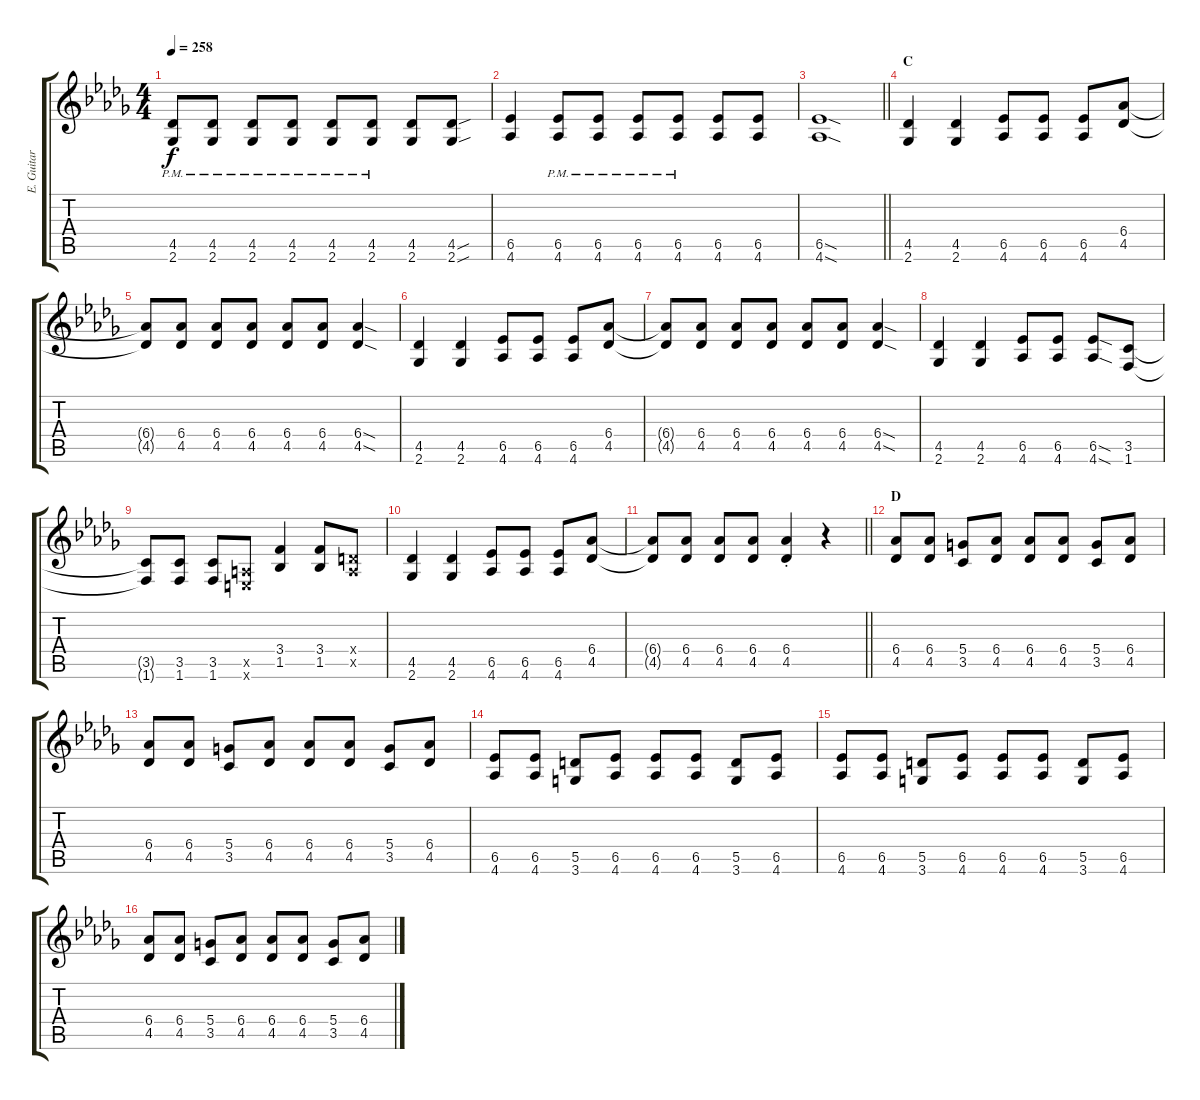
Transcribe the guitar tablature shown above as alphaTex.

\track ("E. Guitar II" "E. Guitar ") {instrument overdrivenguitar}
\staff {score tabs}
\tuning (E4 B3 G3 D3 A2 E2) {hide}
\ts (4 4)
\tempo 258
\clef g2
\ks db
(4.5{pm} 2.6{pm}).8{dy f} (4.5{pm} 2.6{pm}).8 (4.5{pm} 2.6{pm}).8 (4.5{pm} 2.6{pm}).8 (4.5{pm} 2.6{pm}).8 (4.5{pm} 2.6{pm}).8 (4.5 2.6).8 (4.5{sou} 2.6{sou}).8 |
(6.5 4.6).4 (6.5{pm} 4.6{pm}).8 (6.5{pm} 4.6{pm}).8 (6.5{pm} 4.6{pm}).8 (6.5{pm} 4.6{pm}).8 (6.5 4.6).8 (6.5 4.6).8 |
\barLineRight lightlight
(6.5{sod} 4.6{sod}).1 |
\section ("" "C")
(4.5 2.6).4 (4.5 2.6).4 (6.5 4.6).8 (6.5 4.6).8 (6.5 4.6).8 (6.4 4.5).8 |
(6.4{t} 4.5{t}).8 (6.4 4.5).8 (6.4 4.5).8 (6.4 4.5).8 (6.4 4.5).8 (6.4 4.5).8 (6.4{sod} 4.5{sod}).4 |
(4.5 2.6).4 (4.5 2.6).4 (6.5 4.6).8 (6.5 4.6).8 (6.5 4.6).8 (6.4 4.5).8 |
(6.4{t} 4.5{t}).8 (6.4 4.5).8 (6.4 4.5).8 (6.4 4.5).8 (6.4 4.5).8 (6.4 4.5).8 (6.4{sod} 4.5{sod}).4 |
(4.5 2.6).4 (4.5 2.6).4 (6.5 4.6).8 (6.5 4.6).8 (6.5{sod} 4.6{sod}).8 (3.5 1.6).8 |
(3.5{t} 1.6{t}).8 (3.5 1.6).8 (3.5 1.6).8 (0.5{x} 0.6{x}).8 (3.4 1.5).4 (3.4 1.5).8 (0.4{x} 0.5{x}).8 |
(4.5 2.6).4 (4.5 2.6).4 (6.5 4.6).8 (6.5 4.6).8 (6.5 4.6).8 (6.4 4.5).8 |
\barLineRight lightlight
(6.4{t} 4.5{t}).8 (6.4 4.5).8 (6.4 4.5).8 (6.4 4.5).8 (6.4{st} 4.5{st}).4 r.4 |
\section ("" "D")
(6.4 4.5).8 (6.4 4.5).8 (5.4 3.5).8 (6.4 4.5).8 (6.4 4.5).8 (6.4 4.5).8 (5.4 3.5).8 (6.4 4.5).8 |
(6.4 4.5).8 (6.4 4.5).8 (5.4 3.5).8 (6.4 4.5).8 (6.4 4.5).8 (6.4 4.5).8 (5.4 3.5).8 (6.4 4.5).8 |
(6.5 4.6).8 (6.5 4.6).8 (5.5 3.6).8 (6.5 4.6).8 (6.5 4.6).8 (6.5 4.6).8 (5.5 3.6).8 (6.5 4.6).8 |
(6.5 4.6).8 (6.5 4.6).8 (5.5 3.6).8 (6.5 4.6).8 (6.5 4.6).8 (6.5 4.6).8 (5.5 3.6).8 (6.5 4.6).8 |
(6.4 4.5).8 (6.4 4.5).8 (5.4 3.5).8 (6.4 4.5).8 (6.4 4.5).8 (6.4 4.5).8 (5.4 3.5).8 (6.4 4.5).8
